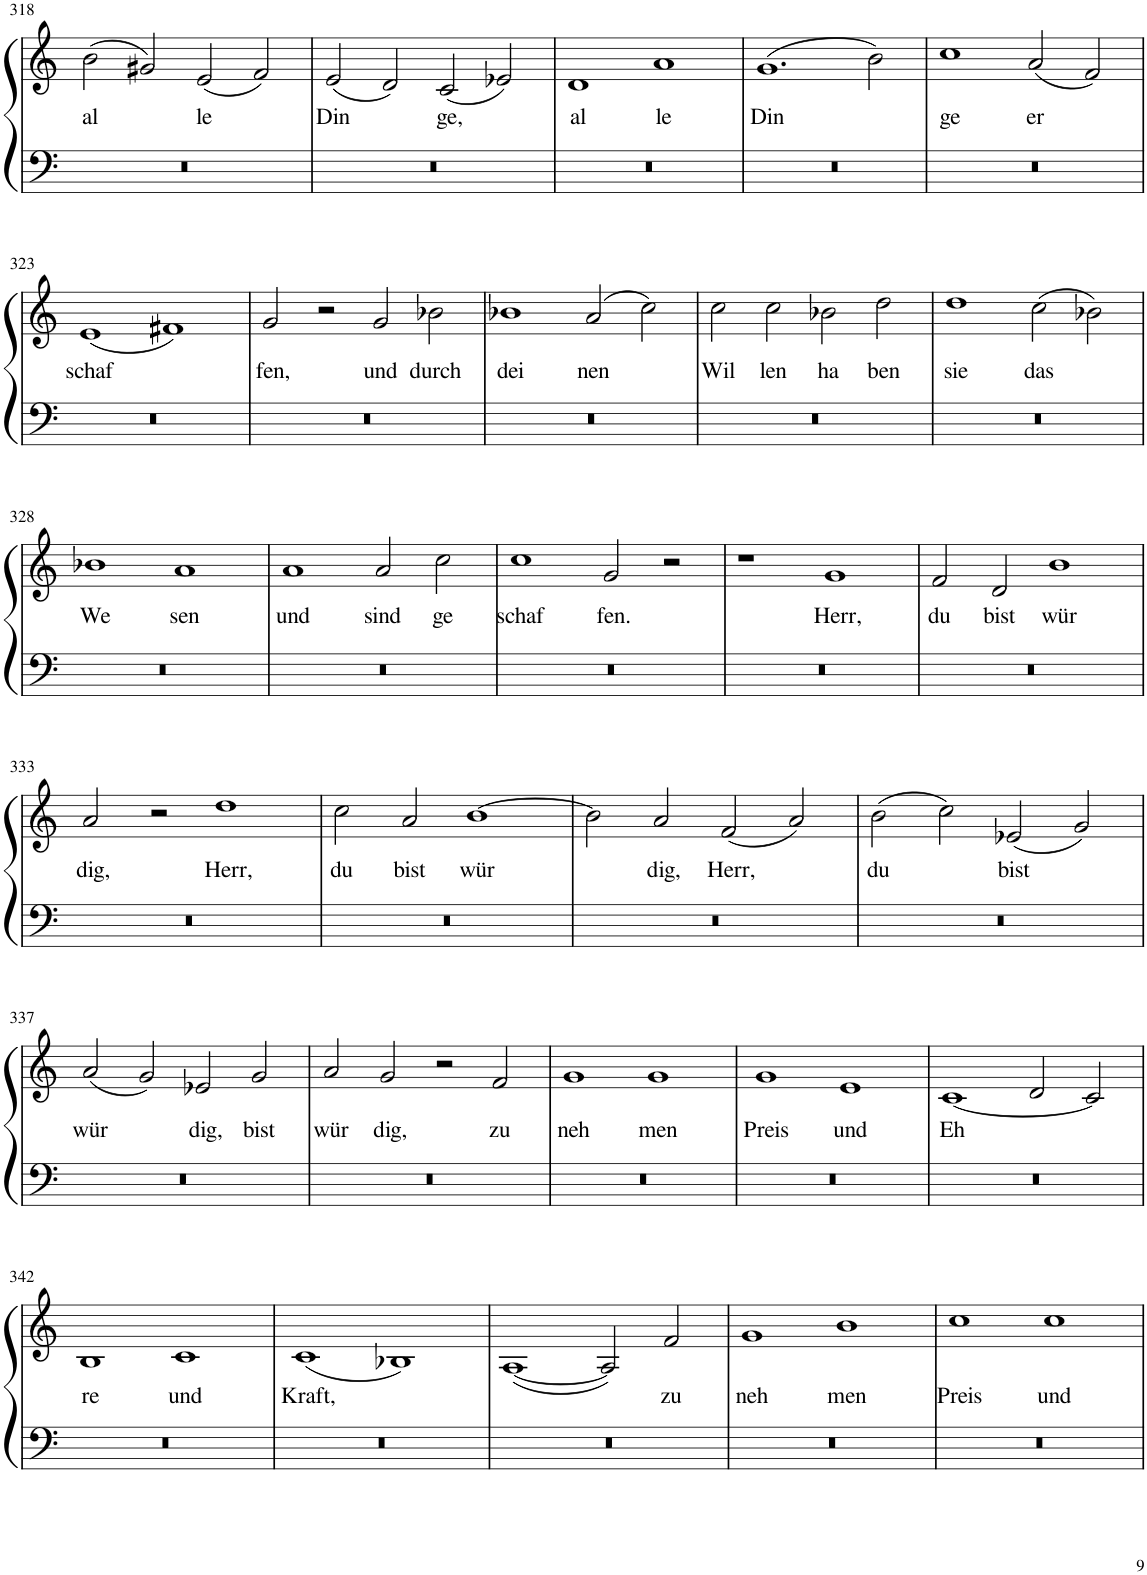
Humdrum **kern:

**kern	**kern	**text
*part1	*part1	*part1
*staff2	*staff1	*staff1
*I"Piano	*	*
*I'Pno.	*	*
!!LO:PB:g=z
*clefF4	*clefG2	*
*k[]	*k[]	*
*M4/2	*M4/2	*
=318	=318	=318
!	!	!LO:LY:b
0r	(2b\	al
.	2g#X/)	.
!	!	!LO:LY:b
.	(2e/	le
.	2f/)	.
=319	=319	=319
!	!	!LO:LY:b
0r	(2e/	Din
.	2d/)	.
!	!	!LO:LY:b
.	(2c/	ge,
.	2e-X/)	.
=320	=320	=320
!	!	!LO:LY:b
0r	1d	al
!	!	!LO:LY:b
.	1a	le
=321	=321	=321
!	!	!LO:LY:b
0r	(1.g	Din
.	2b\)	.
=322	=322	=322
!	!	!LO:LY:b
0r	1cc	ge
!	!	!LO:LY:b
.	(2a/	er
.	2f/)	.
!!LO:LB:g=z
=323	=323	=323
!	!	!LO:LY:b
0r	(1e	schaf
.	1f#X)	.
=324	=324	=324
!	!	!LO:LY:b
0r	2g/	fen,
.	2r	.
!	!	!LO:LY:b
.	2g/	und
!	!	!LO:LY:b
.	2b-X\	durch
=325	=325	=325
!	!	!LO:LY:b
0r	1b-X	dei
!	!	!LO:LY:b
.	(2a/	nen
.	2cc\)	.
=326	=326	=326
!	!	!LO:LY:b
0r	2cc\	Wil
!	!	!LO:LY:b
.	2cc\	len
!	!	!LO:LY:b
.	2b-X\	ha
!	!	!LO:LY:b
.	2dd\	ben
=327	=327	=327
!	!	!LO:LY:b
0r	1dd	sie
!	!	!LO:LY:b
.	(2cc\	das
.	2b-X\)	.
!!LO:LB:g=z
=328	=328	=328
!	!	!LO:LY:b
0r	1b-X	We
!	!	!LO:LY:b
.	1a	sen
=329	=329	=329
!	!	!LO:LY:b
0r	1a	und
!	!	!LO:LY:b
.	2a/	sind
!	!	!LO:LY:b
.	2cc\	ge
=330	=330	=330
!	!	!LO:LY:b
0r	1cc	schaf
!	!	!LO:LY:b
.	2g/	fen.
.	2r	.
=331	=331	=331
0r	0r	.
!	!	!LO:LY:b
1ryy	1g	Herr,
=332	=332	=332
!	!	!LO:LY:b
0r	2f/	du
!	!	!LO:LY:b
.	2d/	bist
!	!	!LO:LY:b
.	1b	wür
!!LO:LB:g=z
=333	=333	=333
!	!	!LO:LY:b
0r	2a/	dig,
.	2r	.
!	!	!LO:LY:b
.	1dd	Herr,
=334	=334	=334
!	!	!LO:LY:b
0r	2cc\	du
!	!	!LO:LY:b
.	2a/	bist
!	!	!LO:LY:b
.	[1b	wür
=335	=335	=335
0r	2b\]	.
!	!	!LO:LY:b
.	2a/	dig,
!	!	!LO:LY:b
.	(2f/	Herr,
.	2a/)	.
=336	=336	=336
!	!	!LO:LY:b
0r	(2b\	du
.	2cc\)	.
!	!	!LO:LY:b
.	(2e-X/	bist
.	2g/)	.
!!LO:LB:g=z
=337	=337	=337
!	!	!LO:LY:b
0r	(2a/	wür
.	2g/)	.
!	!	!LO:LY:b
.	2e-X/	dig,
!	!	!LO:LY:b
.	2g/	bist
=338	=338	=338
!	!	!LO:LY:b
0r	2a/	wür
!	!	!LO:LY:b
.	2g/	dig,
.	2r	.
!	!	!LO:LY:b
.	2f/	zu
=339	=339	=339
!	!	!LO:LY:b
0r	1g	neh
!	!	!LO:LY:b
.	1g	men
=340	=340	=340
!	!	!LO:LY:b
0r	1g	Preis
!	!	!LO:LY:b
.	1e	und
=341	=341	=341
!	!	!LO:LY:b
0r	[1c	Eh
.	2d/	.
.	2c/]	.
!!LO:LB:g=z
=342	=342	=342
!	!	!LO:LY:b
0r	1B	re
!	!	!LO:LY:b
.	1c	und
=343	=343	=343
!	!	!LO:LY:b
0r	(1c	Kraft,
.	1B-X)	.
=344	=344	=344
0r	([1A	.
.	2A/])	.
!	!	!LO:LY:b
.	2f/	zu
=345	=345	=345
!	!	!LO:LY:b
0r	1g	neh
!	!	!LO:LY:b
.	1b	men
=346	=346	=346
!	!	!LO:LY:b
0r	1cc	Preis
!	!	!LO:LY:b
.	1cc	und
=	=	=
*-	*-	*-
